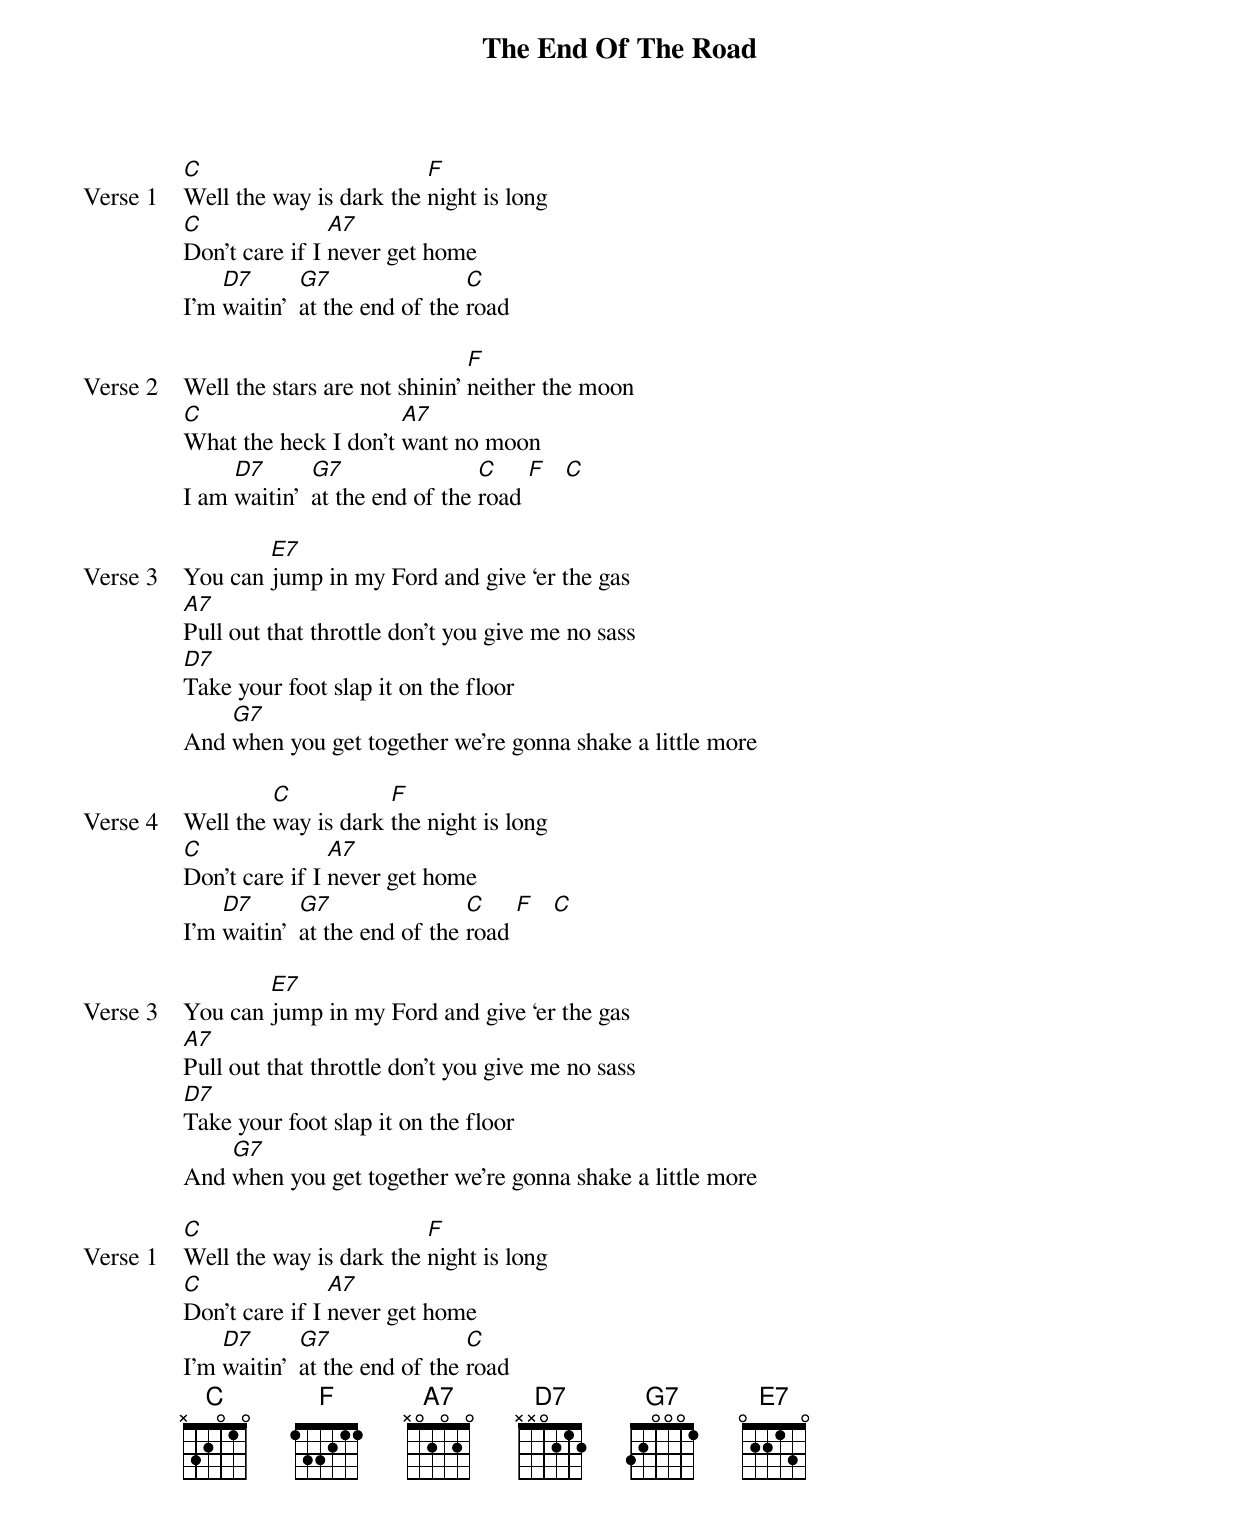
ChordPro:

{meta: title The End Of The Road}
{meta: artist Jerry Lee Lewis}
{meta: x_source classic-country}
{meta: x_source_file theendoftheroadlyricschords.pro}
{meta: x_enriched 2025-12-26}

{start_of_verse: Verse 1}
[C]Well the way is dark the [F]night is long
[C]Don't care if I [A7]never get home
I'm [D7]waitin’  [G7]at the end of the [C]road
{end_of_verse}

{start_of_verse: Verse 2}
Well the stars are not shinin' [F]neither the moon
[C]What the heck I don’t [A7]want no moon
I am [D7]waitin'  [G7]at the end of the [C]road [F]   [C]
{end_of_verse}

{start_of_verse: Verse 3}
You can [E7]jump in my Ford and give ‘er the gas
[A7]Pull out that throttle don't you give me no sass
[D7]Take your foot slap it on the floor
And [G7]when you get together we're gonna shake a little more
{end_of_verse}

{start_of_verse: Verse 4}
Well the [C]way is dark [F]the night is long
[C]Don't care if I [A7]never get home
I'm [D7]waitin'  [G7]at the end of the [C]road [F]   [C]
{end_of_verse}

{start_of_verse: Verse 3}
You can [E7]jump in my Ford and give ‘er the gas
[A7]Pull out that throttle don't you give me no sass
[D7]Take your foot slap it on the floor
And [G7]when you get together we're gonna shake a little more
{end_of_verse}

{start_of_verse: Verse 1}
[C]Well the way is dark the [F]night is long
[C]Don't care if I [A7]never get home
I'm [D7]waitin’  [G7]at the end of the [C]road
{end_of_verse}
